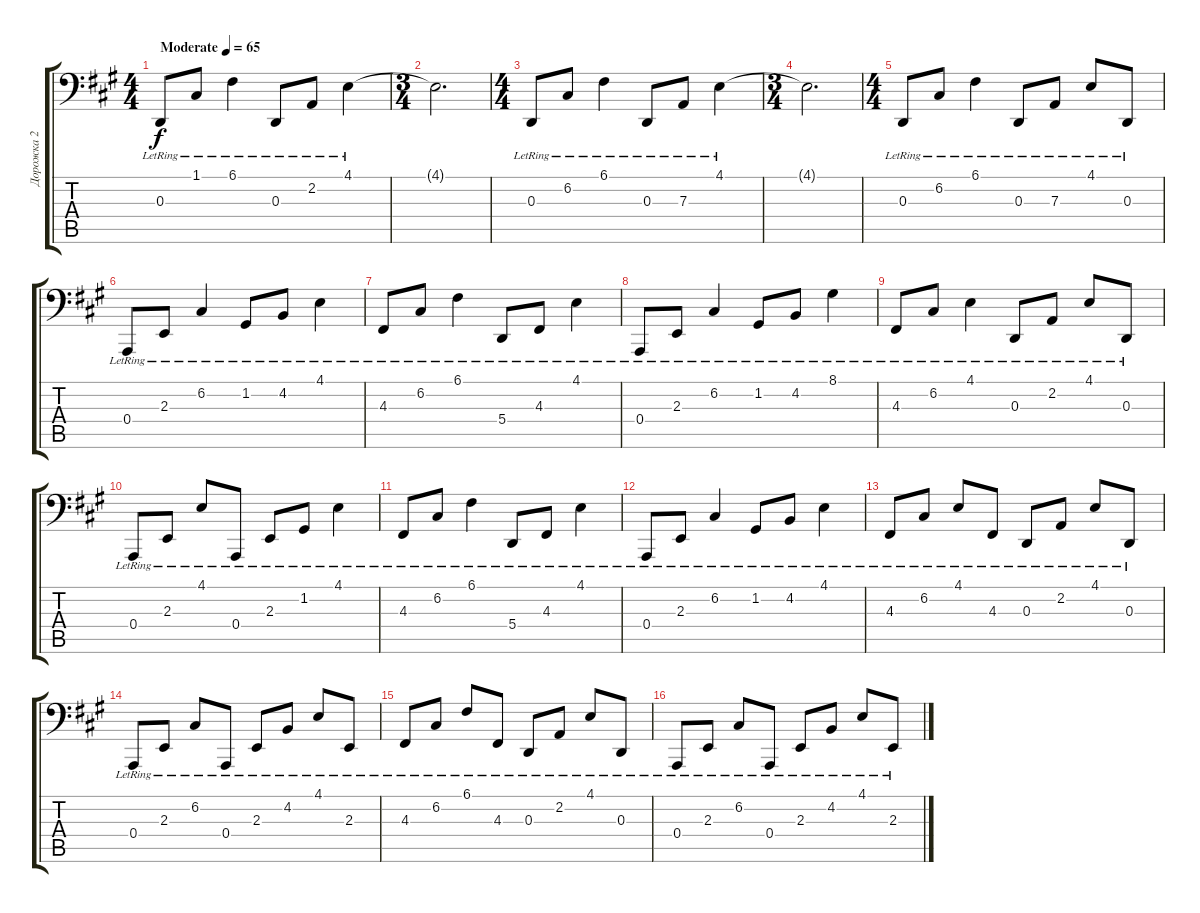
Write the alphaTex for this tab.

\track ("Дорожка 2" "Дорожка 2") {instrument acousticgrandpiano}
\staff {score tabs}
\tuning (C3 G2 D2 A1 E1 B0) {hide}
\ts (4 4)
\tempo (65 "Moderate")
\clef f4
\ks a
0.3{lr}.8{dy f instrument acousticgrandpiano} 1.1{lr}.8 6.1{lr}.4 0.3{lr}.8 2.2{lr}.8 4.1{lr}.4 |
\ts (3 4)
4.1{t}.2{d} |
\ts (4 4)
0.3{lr}.8 6.2{lr}.8 6.1{lr}.4 0.3{lr}.8 7.3{lr}.8 4.1{lr}.4 |
\ts (3 4)
4.1{t}.2{d} |
\ts (4 4)
0.3{lr}.8 6.2{lr}.8 6.1{lr}.4 0.3{lr}.8 7.3{lr}.8 4.1{lr}.8 0.3{lr}.8 |
0.4{lr}.8 2.3{lr}.8 6.2{lr}.4 1.2{lr}.8 4.2{lr}.8 4.1{lr}.4 |
4.3{lr}.8 6.2{lr}.8 6.1{lr}.4 5.4{lr}.8 4.3{lr}.8 4.1{lr}.4 |
0.4{lr}.8 2.3{lr}.8 6.2{lr}.4 1.2{lr}.8 4.2{lr}.8 8.1{lr}.4 |
4.3{lr}.8 6.2{lr}.8 4.1{lr}.4 0.3{lr}.8 2.2{lr}.8 4.1{lr}.8 0.3{lr}.8 |
0.4{lr}.8 2.3{lr}.8 4.1{lr}.8 0.4{lr}.8 2.3{lr}.8 1.2{lr}.8 4.1{lr}.4 |
4.3{lr}.8 6.2{lr}.8 6.1{lr}.4 5.4{lr}.8 4.3{lr}.8 4.1{lr}.4 |
0.4{lr}.8 2.3{lr}.8 6.2{lr}.4 1.2{lr}.8 4.2{lr}.8 4.1{lr}.4 |
4.3{lr}.8 6.2{lr}.8 4.1{lr}.8 4.3{lr}.8 0.3{lr}.8 2.2{lr}.8 4.1{lr}.8 0.3{lr}.8 |
0.4{lr}.8 2.3{lr}.8 6.2{lr}.8 0.4{lr}.8 2.3{lr}.8 4.2{lr}.8 4.1{lr}.8 2.3{lr}.8 |
4.3{lr}.8 6.2{lr}.8 6.1{lr}.8 4.3{lr}.8 0.3{lr}.8 2.2{lr}.8 4.1{lr}.8 0.3{lr}.8 |
0.4{lr}.8 2.3{lr}.8 6.2{lr}.8 0.4{lr}.8 2.3{lr}.8 4.2{lr}.8 4.1{lr}.8 2.3{lr}.8
